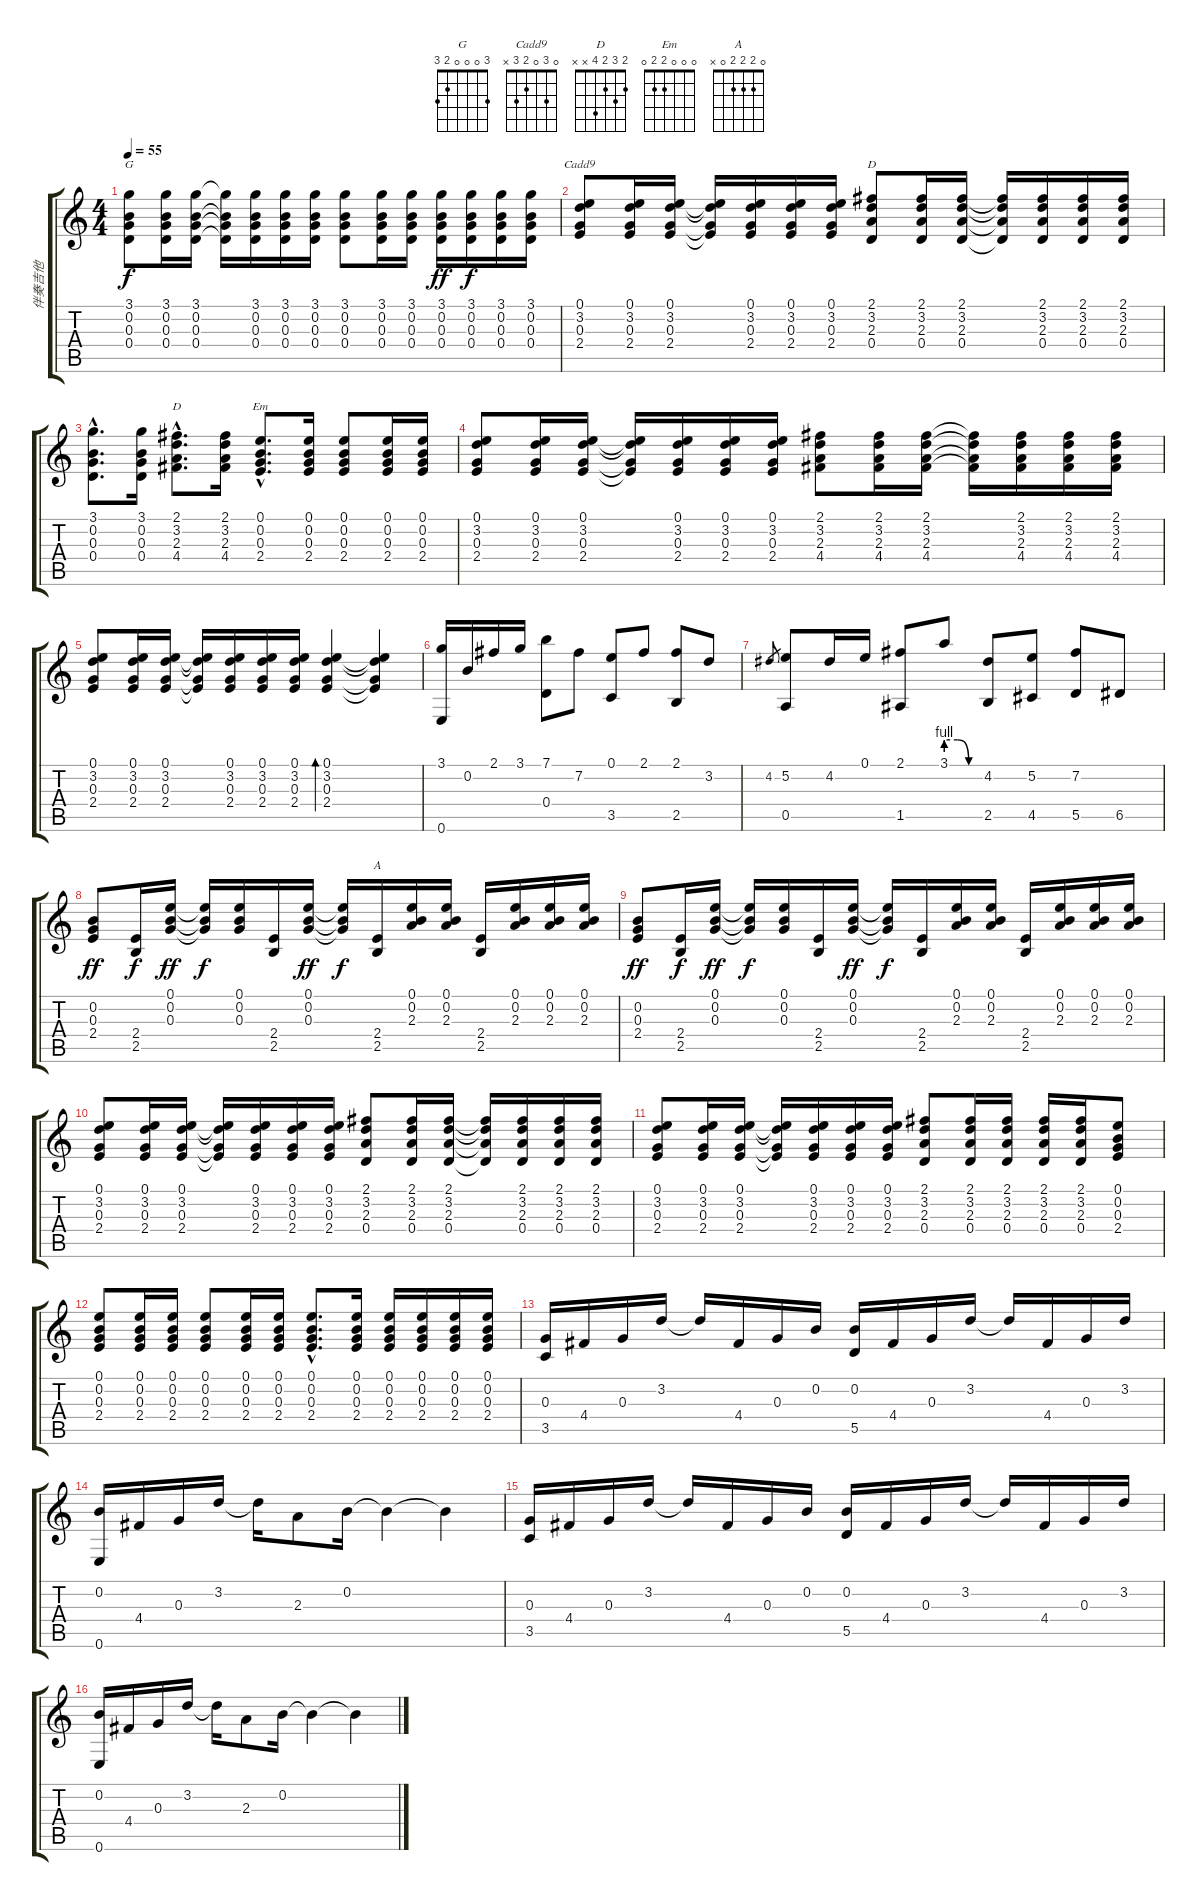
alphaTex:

\track ("伴奏吉他" "伴奏吉他") {instrument acousticguitarsteel}
\staff {score tabs}
\tuning (E4 B3 G3 D3 A2 E2) {hide}
\chord ("G" 3 0 0 0 2 3)
\chord ("Cadd9" 0 3 0 2 3 x)
\chord ("D" 2 3 2 0 x x)
\chord ("D" 2 3 2 4 x x)
\chord ("Em" 0 0 0 2 2 0)
\chord ("A" 0 2 2 2 0 x)
\ts (4 4)
\tempo 55
\clef g2
\ks c
(3.1 0.2 0.3 0.4).8{ch "G" dy f} (3.1 0.2 0.3 0.4).16 (3.1 0.2 0.3 0.4).16 (3.1{t} 0.2{t} 0.3{t} 0.4{t}).16 (3.1 0.2 0.3 0.4).16 (3.1 0.2 0.3 0.4).16 (3.1 0.2 0.3 0.4).16 (3.1 0.2 0.3 0.4).8 (3.1 0.2 0.3 0.4).16 (3.1 0.2 0.3 0.4).16 (3.1 0.2 0.3 0.4).16{dy ff} (3.1 0.2 0.3 0.4).16{dy f} (3.1 0.2 0.3 0.4).16 (3.1 0.2 0.3 0.4).16 |
(0.1 3.2 0.3 2.4).8{ch "Cadd9"} (0.1 3.2 0.3 2.4).16 (0.1 3.2 0.3 2.4).16 (0.1{t} 3.2{t} 0.3{t} 2.4{t}).16 (0.1 3.2 0.3 2.4).16 (0.1 3.2 0.3 2.4).16 (0.1 3.2 0.3 2.4).16 (2.1 3.2 2.3 0.4).8{ch "D"} (2.1 3.2 2.3 0.4).16 (2.1 3.2 2.3 0.4).16 (2.1{t} 3.2{t} 2.3{t} 0.4{t}).16 (2.1 3.2 2.3 0.4).16 (2.1 3.2 2.3 0.4).16 (2.1 3.2 2.3 0.4).16 |
(3.1{hac} 0.2{hac} 0.3{hac} 0.4{hac}).8{d} (3.1 0.2 0.3 0.4).16 (2.1{hac} 3.2{hac} 2.3{hac} 4.4{hac}).8{d ch "D"} (2.1 3.2 2.3 4.4).16 (0.1{hac} 0.2{hac} 0.3{hac} 2.4{hac}).8{d ch "Em"} (0.1 0.2 0.3 2.4).16 (0.1 0.2 0.3 2.4).8 (0.1 0.2 0.3 2.4).16 (0.1 0.2 0.3 2.4).16 |
(0.1 3.2 0.3 2.4).8 (0.1 3.2 0.3 2.4).16 (0.1 3.2 0.3 2.4).16 (0.1{t} 3.2{t} 0.3{t} 2.4{t}).16 (0.1 3.2 0.3 2.4).16 (0.1 3.2 0.3 2.4).16 (0.1 3.2 0.3 2.4).16 (2.1 3.2 2.3 4.4).8 (2.1 3.2 2.3 4.4).16 (2.1 3.2 2.3 4.4).16 (2.1{t} 3.2{t} 2.3{t} 4.4{t}).16 (2.1 3.2 2.3 4.4).16 (2.1 3.2 2.3 4.4).16 (2.1 3.2 2.3 4.4).16 |
(0.1 3.2 0.3 2.4).8 (0.1 3.2 0.3 2.4).16 (0.1 3.2 0.3 2.4).16 (0.1{t} 3.2{t} 0.3{t} 2.4{t}).16 (0.1 3.2 0.3 2.4).16 (0.1 3.2 0.3 2.4).16 (0.1 3.2 0.3 2.4).16 (0.1 3.2 0.3 2.4).4{bd 60 volume 16} (0.1{t} 3.2{t} 0.3{t} 2.4{t}).4 |
(3.1 0.6).16 0.2.16 2.1.16 3.1.16 (7.1 0.4).8 7.2.8 (0.1 3.5).8 2.1.8 (2.1 2.5).8 3.2.8 |
4.2.8{gr} (5.2 0.5).8 4.2.16 0.1.16 (2.1 1.5).8 3.1{be (custom 0 4 20 4 40 0 60 0)}.8 (4.2 2.5).8 (5.2 4.5).8 (7.2 5.5).8 6.5.8 |
(0.2 0.3 2.4).8{dy ff volume 12} (2.4 2.5).16{dy f} (0.1 0.2 0.3).16{dy ff} (0.1{t} 0.2{t} 0.3{t}).16{dy f} (0.1 0.2 0.3).16 (2.4 2.5).16 (0.1 0.2 0.3).16{dy ff} (0.1{t} 0.2{t} 0.3{t}).16{dy f} (2.4 2.5).16{ch "A"} (0.1 0.2 2.3).16 (0.1 0.2 2.3).16 (2.4 2.5).16 (0.1 0.2 2.3).16 (0.1 0.2 2.3).16 (0.1 0.2 2.3).16 |
(0.2 0.3 2.4).8{dy ff} (2.4 2.5).16{dy f} (0.1 0.2 0.3).16{dy ff} (0.1{t} 0.2{t} 0.3{t}).16{dy f} (0.1 0.2 0.3).16 (2.4 2.5).16 (0.1 0.2 0.3).16{dy ff} (0.1{t} 0.2{t} 0.3{t}).16{dy f} (2.4 2.5).16 (0.1 0.2 2.3).16 (0.1 0.2 2.3).16 (2.4 2.5).16 (0.1 0.2 2.3).16 (0.1 0.2 2.3).16 (0.1 0.2 2.3).16 |
(0.1 3.2 0.3 2.4).8 (0.1 3.2 0.3 2.4).16 (0.1 3.2 0.3 2.4).16 (0.1{t} 3.2{t} 0.3{t} 2.4{t}).16 (0.1 3.2 0.3 2.4).16 (0.1 3.2 0.3 2.4).16 (0.1 3.2 0.3 2.4).16 (2.1 3.2 2.3 0.4).8 (2.1 3.2 2.3 0.4).16 (2.1 3.2 2.3 0.4).16 (2.1{t} 3.2{t} 2.3{t} 0.4{t}).16 (2.1 3.2 2.3 0.4).16 (2.1 3.2 2.3 0.4).16 (2.1 3.2 2.3 0.4).16 |
(0.1 3.2 0.3 2.4).8 (0.1 3.2 0.3 2.4).16 (0.1 3.2 0.3 2.4).16 (0.1{t} 3.2{t} 0.3{t} 2.4{t}).16 (0.1 3.2 0.3 2.4).16 (0.1 3.2 0.3 2.4).16 (0.1 3.2 0.3 2.4).16 (2.1 3.2 2.3 0.4).8 (2.1 3.2 2.3 0.4).16 (2.1 3.2 2.3 0.4).16 (2.1 3.2 2.3 0.4).16 (2.1 3.2 2.3 0.4).16 (0.1 0.2 0.3 2.4).8 |
(0.1 0.2 0.3 2.4).8 (0.1 0.2 0.3 2.4).16 (0.1 0.2 0.3 2.4).16 (0.1 0.2 0.3 2.4).8 (0.1 0.2 0.3 2.4).16 (0.1 0.2 0.3 2.4).16 (0.1{hac} 0.2{hac} 0.3{hac} 2.4{hac}).8{d} (0.1 0.2 0.3 2.4).16 (0.1 0.2 0.3 2.4).16 (0.1 0.2 0.3 2.4).16 (0.1 0.2 0.3 2.4).16 (0.1 0.2 0.3 2.4).16 |
(0.3 3.5).16 4.4.16 0.3.16 3.2.16 3.2{t}.16 4.4.16 0.3.16 0.2.16 (0.2 5.5).16 4.4.16 0.3.16 3.2.16 3.2{t}.16 4.4.16 0.3.16 3.2.16 |
(0.2 0.6).16 4.4.16 0.3.16 3.2.16 3.2{t}.16 2.3.8 0.2.16 0.2{t}.4 0.2{t}.4 |
(0.3 3.5).16 4.4.16 0.3.16 3.2.16 3.2{t}.16 4.4.16 0.3.16 0.2.16 (0.2 5.5).16 4.4.16 0.3.16 3.2.16 3.2{t}.16 4.4.16 0.3.16 3.2.16 |
(0.2 0.6).16 4.4.16 0.3.16 3.2.16 3.2{t}.16 2.3.8 0.2.16 0.2{t}.4 0.2{t}.4
